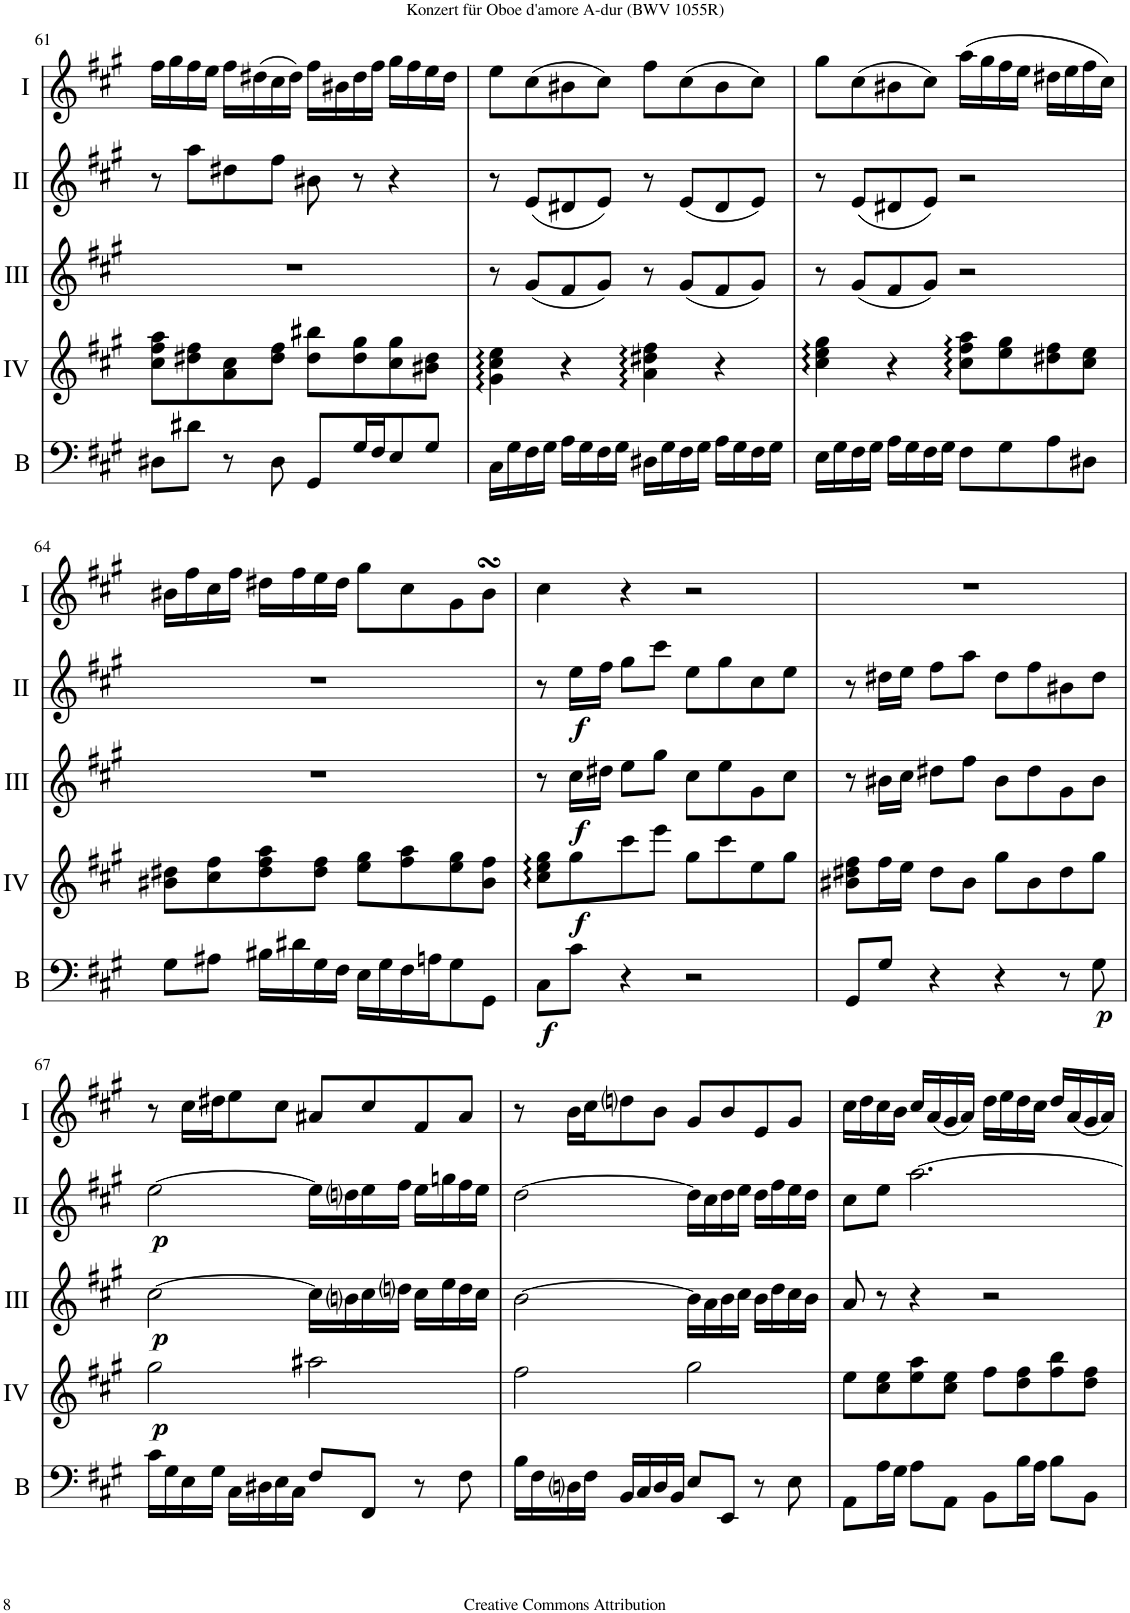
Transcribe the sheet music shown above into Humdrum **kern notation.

**kern	**dynam	**kern	**dynam	**kern	**dynam	**kern	**dynam	**kern
*part5	*part5	*part4	*part4	*part3	*part3	*part2	*part2	*part1
*staff5	*staff5	*staff4	*staff4	*staff3	*staff3	*staff2	*staff2	*staff1
*I"Bass	*	*I"Acc. 4	*	*I"Acc. 3	*	*I"Acc. 2	*	*I"Acc. 1
*I'B	*	*	*	*	*	*	*	*
!!LO:PB:g=z
*clefF4	*	*clefG2	*	*clefG2	*	*clefG2	*	*clefG2
*Trd7c12	*	*Trd7c12	*	*	*	*	*	*
*k[f#c#g#]	*	*k[f#c#g#]	*	*k[f#c#g#]	*	*k[f#c#g#]	*	*k[f#c#g#]
*M2/2	*	*M2/2	*	*M2/2	*	*M2/2	*	*M2/2
*met(c|)	*	*met(c|)	*	*met(c|)	*	*met(c|)	*	*met(c|)
=61	=61	=61	=61	=61	=61	=61	=61	=61
8D#X\L	.	8cc#\ 8ff#\ 8aa\L	.	1r	.	8r	.	16ff#\LL
.	.	.	.	.	.	.	.	16gg#\
8d#X\J	.	8dd#X\ 8ff#\	.	.	.	8aa\L	.	16ff#\
.	.	.	.	.	.	.	.	16ee\JJ
8r	.	8a\ 8cc#\	.	.	.	8dd#X\	.	16ff#\LL
.	.	.	.	.	.	.	.	(16dd#X\
8D#\	.	8dd#\ 8ff#\J	.	.	.	8ff#\J	.	16cc#\
.	.	.	.	.	.	.	.	16dd#\JJ)
8GG#/L	.	8dd#\ 8bb#X\L	.	.	.	8b#X\	.	16ff#\LL
.	.	.	.	.	.	.	.	16b#X\
16G#/L	.	8dd#\ 8gg#\	.	.	.	8r	.	16dd#\
16F#/J	.	.	.	.	.	.	.	16ff#\JJ
8E/	.	8cc#\ 8gg#\	.	.	.	4r	.	16gg#\LL
.	.	.	.	.	.	.	.	16ff#\
8G#/J	.	8b#X\ 8dd#\J	.	.	.	.	.	16ee\
.	.	.	.	.	.	.	.	16dd#\JJ
=62	=62	=62	=62	=62	=62	=62	=62	=62
16C#\LL	.	4g#\ 4cc#\ 4ee\	.	8r	.	8r	.	8ee\L
16G#\	.	.	.	.	.	.	.	.
16F#\	.	.	.	(8g#/L	.	(8e/L	.	(8cc#\
16G#\JJ	.	.	.	.	.	.	.	.
16A\LL	.	4r	.	8f#/	.	8d#X/	.	8b#X\
16G#\	.	.	.	.	.	.	.	.
16F#\	.	.	.	8g#/J)	.	8e/J)	.	8cc#\J)
16G#\JJ	.	.	.	.	.	.	.	.
16D#X\LL	.	4a\ 4dd#X\ 4ff#\	.	8r	.	8r	.	8ff#\L
16G#\	.	.	.	.	.	.	.	.
16F#\	.	.	.	(8g#/L	.	(8e/L	.	(8cc#\
16G#\JJ	.	.	.	.	.	.	.	.
16A\LL	.	4r	.	8f#/	.	8d#/	.	8b#\
16G#\	.	.	.	.	.	.	.	.
16F#\	.	.	.	8g#/J)	.	8e/J)	.	8cc#\J)
16G#\JJ	.	.	.	.	.	.	.	.
=63	=63	=63	=63	=63	=63	=63	=63	=63
16E\LL	.	4cc#\ 4ee\ 4gg#\	.	8r	.	8r	.	8gg#\L
16G#\	.	.	.	.	.	.	.	.
16F#\	.	.	.	(8g#/L	.	(8e/L	.	(8cc#\
16G#\JJ	.	.	.	.	.	.	.	.
16A\LL	.	4r	.	8f#/	.	8d#X/	.	8b#X\
16G#\	.	.	.	.	.	.	.	.
16F#\	.	.	.	8g#/J)	.	8e/J)	.	8cc#\J)
16G#\JJ	.	.	.	.	.	.	.	.
8F#\L	.	8cc#\ 8ff#\ 8aa\L	.	2r	.	2r	.	(16aa\LL
.	.	.	.	.	.	.	.	16gg#\
8G#\	.	8ee\ 8gg#\	.	.	.	.	.	16ff#\
.	.	.	.	.	.	.	.	16ee\JJ
8A\	.	8dd#X\ 8ff#\	.	.	.	.	.	16dd#X\LL
.	.	.	.	.	.	.	.	16ee\
8D#X\J	.	8cc#\ 8ee\J	.	.	.	.	.	16ff#\
.	.	.	.	.	.	.	.	16cc#\JJ)
!!LO:LB:g=z
=64	=64	=64	=64	=64	=64	=64	=64	=64
8G#\L	.	8b#X\ 8dd#X\L	.	1r	.	1r	.	16b#X\LL
.	.	.	.	.	.	.	.	16ff#\
8A#X\J	.	8cc#\ 8ff#\	.	.	.	.	.	16cc#\
.	.	.	.	.	.	.	.	16ff#\JJ
16B#X\LL	.	8dd#\ 8ff#\ 8aa\	.	.	.	.	.	16dd#X\LL
16d#X\	.	.	.	.	.	.	.	16ff#\
16G#\	.	8dd#\ 8ff#\J	.	.	.	.	.	16ee\
16F#\JJ	.	.	.	.	.	.	.	16dd#\JJ
16E\LL	.	8ee\ 8gg#\L	.	.	.	.	.	8gg#\L
16G#\	.	.	.	.	.	.	.	.
16F#\	.	8ff#\ 8aa\	.	.	.	.	.	8cc#\
16An\J	.	.	.	.	.	.	.	.
8G#\	.	8ee\ 8gg#\	.	.	.	.	.	8g#\
8GG#\J	.	8b#\ 8ff#\J	.	.	.	.	.	8b#sSsS\J
=65	=65	=65	=65	=65	=65	=65	=65	=65
!	!LO:DY:b	!	!	!	!	!	!	!
8C#\L	f	8cc#\ 8ee\ 8gg#\L	.	8r	.	8r	.	4cc#\
!	!	!	!LO:DY:b	!	!LO:DY:b	!	!LO:DY:b	!
8c#\J	.	8gg#\	f	16cc#\LL	f	16ee\LL	f	.
.	.	.	.	16dd#X\JJ	.	16ff#\JJ	.	.
4r	.	8ccc#\	.	8ee\L	.	8gg#\L	.	4r
.	.	8eee\J	.	8gg#\J	.	8ccc#\J	.	.
2r	.	8gg#\L	.	8cc#\L	.	8ee\L	.	2r
.	.	8ccc#\	.	8ee\	.	8gg#\	.	.
.	.	8ee\	.	8g#\	.	8cc#\	.	.
.	.	8gg#\J	.	8cc#\J	.	8ee\J	.	.
=66	=66	=66	=66	=66	=66	=66	=66	=66
8GG#/L	.	8b#X\ 8dd#X\ 8ff#\L	.	8r	.	8r	.	1r
8G#/J	.	16ff#\L	.	16b#X\LL	.	16dd#X\LL	.	.
.	.	16ee\JJ	.	16cc#\JJ	.	16ee\JJ	.	.
4r	.	8dd#\L	.	8dd#X\L	.	8ff#\L	.	.
.	.	8b#\J	.	8ff#\J	.	8aa\J	.	.
4r	.	8gg#\L	.	8b#\L	.	8dd#\L	.	.
.	.	8b#\	.	8dd#\	.	8ff#\	.	.
8r	.	8dd#\	.	8g#\	.	8b#X\	.	.
!	!LO:DY:b	!	!	!	!	!	!	!
8G#\	p	8gg#\J	.	8b#\J	.	8dd#\J	.	.
!!LO:LB:g=z
=67	=67	=67	=67	=67	=67	=67	=67	=67
!	!	!	!LO:DY:b	!	!LO:DY:b	!	!LO:DY:b	!
16c#\LL	.	2gg#\	p	[2cc#\	p	[2ee\	p	8r
16G#\	.	.	.	.	.	.	.	.
16E\	.	.	.	.	.	.	.	16cc#\LL
16G#\JJ	.	.	.	.	.	.	.	16dd#X\J
16C#\LL	.	.	.	.	.	.	.	8ee\
16D#X\	.	.	.	.	.	.	.	.
16E\	.	.	.	.	.	.	.	8cc#\J
16C#\JJ	.	.	.	.	.	.	.	.
8F#/L	.	2aa#X\	.	16cc#\LL]	.	16ee\LL]	.	8a#X/L
.	.	.	.	16bni\	.	16ddni\	.	.
8FF#/J	.	.	.	16cc#\	.	16ee\	.	8cc#/
.	.	.	.	16ddni\JJ	.	16ff#\JJ	.	.
8r	.	.	.	16cc#\LL	.	16ee\LL	.	8f#/
.	.	.	.	16ee\	.	16ggn\	.	.
8F#\	.	.	.	16dd\	.	16ff#\	.	8a#/J
.	.	.	.	16cc#\JJ	.	16ee\JJ	.	.
=68	=68	=68	=68	=68	=68	=68	=68	=68
16B\LL	.	2ff#\	.	[2b\	.	[2dd\	.	8r
16F#\	.	.	.	.	.	.	.	.
16Dni\	.	.	.	.	.	.	.	16b\LL
16F#\JJ	.	.	.	.	.	.	.	16cc#\J
16BB/LL	.	.	.	.	.	.	.	8ddni\
16C#/	.	.	.	.	.	.	.	.
16D/	.	.	.	.	.	.	.	8b\J
16BB/JJ	.	.	.	.	.	.	.	.
8E/L	.	2gg#\	.	16b\LL]	.	16dd\LL]	.	8g#/L
.	.	.	.	16a\	.	16cc#\	.	.
8EE/J	.	.	.	16b\	.	16dd\	.	8b/
.	.	.	.	16cc#\JJ	.	16ee\JJ	.	.
8r	.	.	.	16b\LL	.	16dd\LL	.	8e/
.	.	.	.	16dd\	.	16ff#\	.	.
8E\	.	.	.	16cc#\	.	16ee\	.	8g#/J
.	.	.	.	16b\JJ	.	16dd\JJ	.	.
=69	=69	=69	=69	=69	=69	=69	=69	=69
8AA\L	.	8ee\L	.	8a/	.	8cc#\L	.	16cc#\LL
.	.	.	.	.	.	.	.	16dd\
16A\L	.	8cc#\ 8ee\	.	8r	.	8ee\J	.	16cc#\
16G#\JJ	.	.	.	.	.	.	.	16b\JJ
8A\L	.	8ee\ 8aa\	.	4r	.	[2.aa\	.	16cc#/LL
.	.	.	.	.	.	.	.	(16a/
8AA\J	.	8cc#\ 8ee\J	.	.	.	.	.	16g#/
.	.	.	.	.	.	.	.	16a/JJ)
8BB\L	.	8ff#\L	.	2r	.	.	.	16dd\LL
.	.	.	.	.	.	.	.	16ee\
16B\L	.	8dd\ 8ff#\	.	.	.	.	.	16dd\
16A\JJ	.	.	.	.	.	.	.	16cc#\JJ
8B\L	.	8ff#\ 8bb\	.	.	.	.	.	16dd/LL
.	.	.	.	.	.	.	.	(16a/
8BB\J	.	8dd\ 8ff#\J	.	.	.	.	.	16g#/
.	.	.	.	.	.	.	.	16a/JJ)
=	=	=	=	=	=	=	=	=
*-	*-	*-	*-	*-	*-	*-	*-	*-
